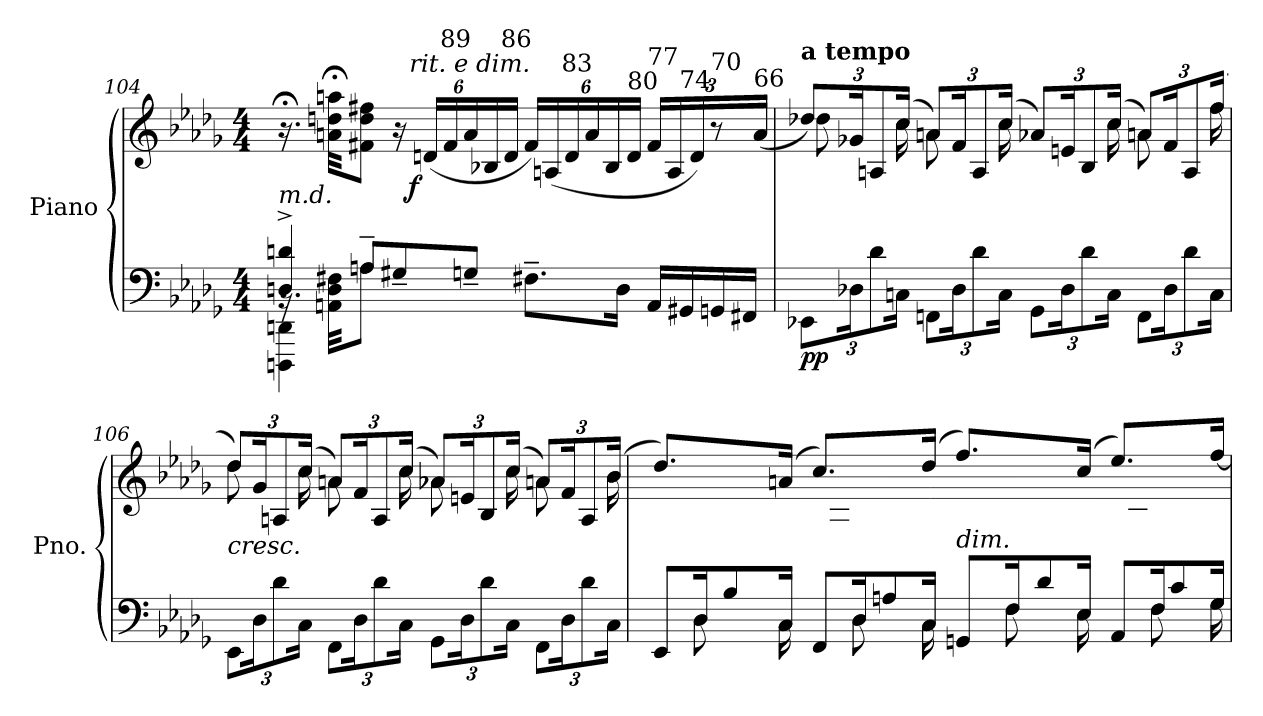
**kern	**kern	**dynam
*part1	*part1	*part1
*staff2	*staff1	*staff1/2
*I"Piano	*	*
*I'Pno.	*	*
*clefF4	*clefG2	*
*k[b-e-a-d-g-]	*k[b-e-a-d-g-]	*
*M4/4	*M4/4	*
=104	=104	=104
*^	*	*
*	*^	*	*
*	*	*^	*	*
!LO:TX:a:i:t=m.d.	!	!	!	!	!
*	*	*	*	*^	*
16.rBB	16.ryy	4Dn/^ 4dn/^	4DDDn\ 4DDn\	16.r;<	2ryy	.
32ryy	32AAn\ 32D\ 32F#X\KKL	.	.	32an\;< 32ddn\;< 32aan\;<KKL	.	.
8An~/L	8A\J	.	.	8f#X\ 8dd\ 8ff#X\J	.	.
*	*	*	*	*Xbrackettup	*	*
8G#X~/	2.ryy	2.ryy	2.ryy	24r	.	.
!	!	!	!	!LO:TX:a:i:t=rit. e dim.	!	!
!	!	!	!	!	!	!LO:DY:b
.	.	.	.	(<24dn/LL	.	f
!	!	!	!	!LO:TX:a:t=89	!	!
.	.	.	.	24f#/	.	.
8Gn~/J	.	.	.	24a/	.	.
.	.	.	.	24B-X/	.	.
!	!	!	!	!LO:TX:a:t=86	!	!
.	.	.	.	24d/JJ	.	.
8.F#X~\L	.	.	.	24f#/LL)	4ryy	.
.	.	.	.	(<24An/	.	.
!	!	!	!	!LO:TX:a:t=83	!	!
.	.	.	.	24d/	.	.
.	.	.	.	24a/	.	.
.	.	.	.	24B-/	.	.
16D\Jk	.	.	.	.	.	.
!	!	!	!	!LO:TX:a:t=80	!	!
.	.	.	.	24d/JJ	.	.
!	!	!	!	!LO:TX:a:t=77	!	!
16AA/LL	.	.	.	24f#/LL	16ryy	.
.	.	.	.	24A/	.	.
!	!	!	!	!	!LO:TX:a:t=74	!
16GG#X/	.	.	.	.	8.ryy	.
.	.	.	.	24d/)	.	.
!	!	!	!	!LO:TX:a:t=70	!	!
16GGn/	.	.	.	12r	.	.
16FF#X/JJ	.	.	.	.	.	.
!	!	!	!	!LO:TX:a:t=66	!	!
.	.	.	.	(>24a/JJ	.	.
*v	*v	*v	*v	*	*	*
!!LO:PB:g=z	!!
=105	=105	=105	=105
*Xbrackettup	*	*Xtuplet	*
!	!LO:TX:a:B:t=a tempo	!	!
!	!	!	!LO:DY:b=2
!	!	!	!LO:DY:n=1:b
12EE-X\L	12dd-X/L)	12dd-\	p p
24D-X\K	24g-X/K	12.ryy	.
12d-\	12An/	.	.
24Cn\Jk	(>24cc/Jk	24cc\	.
*	*tuplet	*Xtuplet	*
12FFn\L	12an/L)	12a\	.
24D-\K	24f/K	12.ryy	.
12d-\	12A/	.	.
24C\Jk	(>24cc/Jk	24cc\	.
*	*tuplet	*	*
12GG-\L	12a-X/L)	12ryy	.
24D-\K	24en/K	12.ryy	.
12d-\	12B-/	.	.
24C\Jk	(>24cc/Jk	24cc\	.
*	*	*Xtuplet	*
12FF\L	12an/L)	12a\	.
24D-\K	24f/K	12.ryy	.
12d-\	12A/	.	.
24C\Jk	(>24ff/Jk	24ff\	.
=106	=106	=106	=106
*	*tuplet	*	*
!	!LO:TX:b:i:t=cresc.	!	!
12EE-\L	12dd-/L)	8dd-\	.
24D-\K	24g-/K	.	.
*	*	*Xtuplet	*
12d-\	12An/	12ryy	.
24C\Jk	(>24cc/Jk	24cc\	.
*	*tuplet	*Xtuplet	*
12FF\L	12an/L)	12a\	.
24D-\K	24f/K	12.ryy	.
12d-\	12A/	.	.
24C\Jk	(>24cc/Jk	24cc\	.
*	*tuplet	*Xtuplet	*
12GG-\L	12a-X/L)	12a-\	.
24D-\K	24en/K	12.ryy	.
12d-\	12B-/	.	.
24C\Jk	(>24cc/Jk	24cc\	.
*	*tuplet	*Xtuplet	*
12FF\L	12an/L)	12a\	.
24D-\K	24f/K	12.ryy	.
12d-\	12A/	.	.
24C\Jk	(>24b-/Jk	24b-\	.
!!LO:LB:g=z	!!
=107	=107	=107	=107
*Xtuplet	*	*	*
*^	*	*	*
!	!	!	!	!LO:DY:b=2
!	!	!	!	!LO:DY:n=1:b
12EE-/L	12ryy	12.dd-/L)	24dd-\LLyy	mf mf
.	.	.	24g-\	.
24D-/K	12D-\	.	24f\	.
12B-/	.	12ryy	24en\	.
.	24rAyy	.	24e-X\	.
24C/Jk	24C\	(>24an/Jk	24a\JJ	.
12FF/L	12ryy	12.cc/L)	24cc\LLyy	.
.	.	.	24An\	.
24D-/K	12D-\	.	24e-\	.
12An/	.	12ryy	24g-\	.
.	24rAyy	.	24a\	.
24C/Jk	24C\	(>24dd-/Jk	24dd-\JJ	.
!	!	!LO:TX:b:i:t=dim.	!	!
12GGn/L	12ryy	12.ff/L)	24ff\LLyy	.
.	.	.	24cc\	.
24F/K	12F\	.	24bn\	.
12d-/	.	12ryy	24b-X\	.
.	24rcyy	.	24f\	.
24E-/Jk	24E-\	(>24cc/Jk	24cc\JJ	.
12AA-/L	12ryy	12.ee-/L)	24ee-\LLyy	.
.	.	.	24c\	.
24F/K	12F\	.	24g-\	.
12c/	.	12ryy	24b-\	.
.	24reyy	.	24cc\	.
24G-/Jk	24G-\	24ff/Jk	[24ff\JJ	.
*v	*v	*	*	*
*	*v	*v	*
=	=	=
*-	*-	*-
